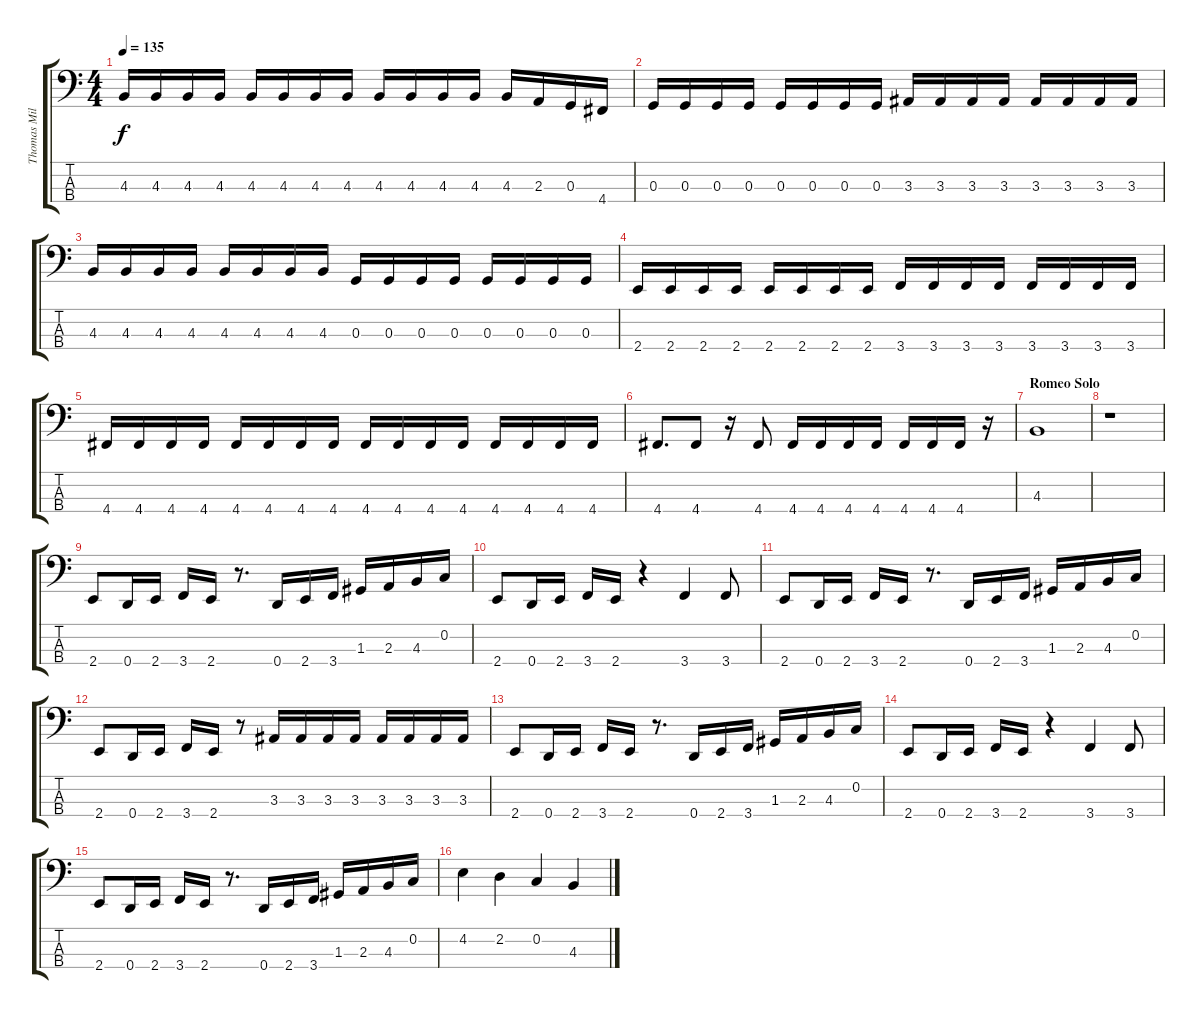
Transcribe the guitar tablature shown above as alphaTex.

\track ("Thomas Miller" "Thomas Mil") {instrument electricbassfinger}
\staff {score tabs}
\tuning (F2 C2 G1 D1) {hide}
\ts (4 4)
\tempo 135
\clef f4
\ks c
4.3.16{dy f} 4.3.16 4.3.16 4.3.16 4.3.16 4.3.16 4.3.16 4.3.16 4.3.16 4.3.16 4.3.16 4.3.16 4.3.16 2.3.16 0.3.16 4.4.16 |
0.3.16 0.3.16 0.3.16 0.3.16 0.3.16 0.3.16 0.3.16 0.3.16 3.3.16 3.3.16 3.3.16 3.3.16 3.3.16 3.3.16 3.3.16 3.3.16 |
4.3.16 4.3.16 4.3.16 4.3.16 4.3.16 4.3.16 4.3.16 4.3.16 0.3.16 0.3.16 0.3.16 0.3.16 0.3.16 0.3.16 0.3.16 0.3.16 |
2.4.16 2.4.16 2.4.16 2.4.16 2.4.16 2.4.16 2.4.16 2.4.16 3.4.16 3.4.16 3.4.16 3.4.16 3.4.16 3.4.16 3.4.16 3.4.16 |
4.4.16 4.4.16 4.4.16 4.4.16 4.4.16 4.4.16 4.4.16 4.4.16 4.4.16 4.4.16 4.4.16 4.4.16 4.4.16 4.4.16 4.4.16 4.4.16 |
4.4.8{d} 4.4.8 r.16 4.4.8 4.4.16 4.4.16 4.4.16 4.4.16 4.4.16 4.4.16 4.4.16 r.16 |
\section ("" "Romeo Solo")
4.3.1 |
r.1 |
2.4.8 0.4.16 2.4.16 3.4.16 2.4.16 r.8{d} 0.4.16 2.4.16 3.4.16 1.3.16 2.3.16 4.3.16 0.2.16 |
2.4.8 0.4.16 2.4.16 3.4.16 2.4.16 r.4 3.4.4 3.4.8 |
2.4.8 0.4.16 2.4.16 3.4.16 2.4.16 r.8{d} 0.4.16 2.4.16 3.4.16 1.3.16 2.3.16 4.3.16 0.2.16 |
2.4.8 0.4.16 2.4.16 3.4.16 2.4.16 r.8 3.3.16 3.3.16 3.3.16 3.3.16 3.3.16 3.3.16 3.3.16 3.3.16 |
2.4.8 0.4.16 2.4.16 3.4.16 2.4.16 r.8{d} 0.4.16 2.4.16 3.4.16 1.3.16 2.3.16 4.3.16 0.2.16 |
2.4.8 0.4.16 2.4.16 3.4.16 2.4.16 r.4 3.4.4 3.4.8 |
2.4.8 0.4.16 2.4.16 3.4.16 2.4.16 r.8{d} 0.4.16 2.4.16 3.4.16 1.3.16 2.3.16 4.3.16 0.2.16 |
4.2.4 2.2.4 0.2.4 4.3.4
